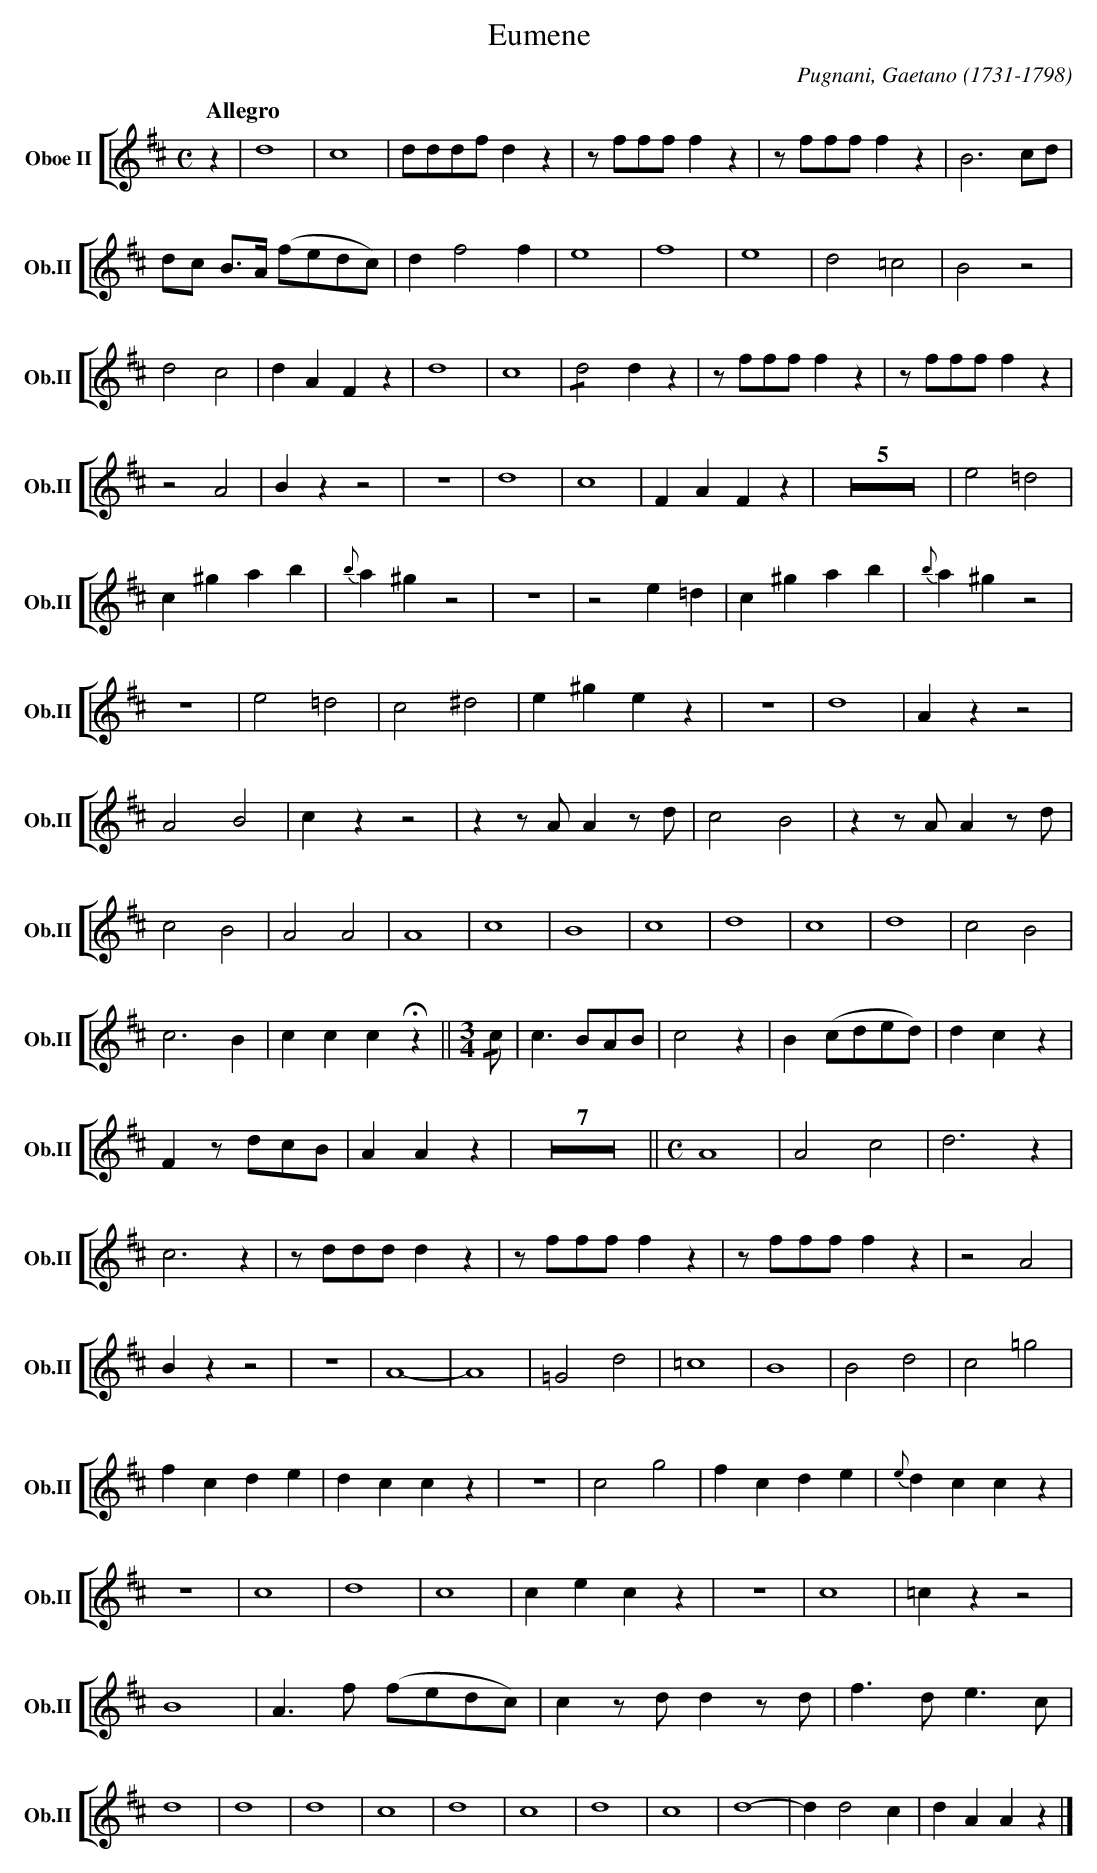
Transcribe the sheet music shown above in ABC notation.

X:1
T:Eumene
C:Pugnani, Gaetano (1731-1798)
M:C
L:1/4
K:D
V: 10 clef=treble name="Oboe II" sname="Ob.II"
%%staves [( 10 )]
[Q:"Allegro"] z |  d4 | c4 | d/d/d/f/ d z | z/f/f/f/ fz | z/f/f/f/ fz | B3 c/d/ | d/c/ B/>A/ (f/e/d/c/) | \
d f2 f | e4 | f4 | e4 | d2 =c2 | B2 z2 |d2c2 | dAFz | d4 | c4 | !/!d2 dz | z/f/f/f/ f z |z/f/f/f/ f z | \
z2A2 | Bzz2 | z4 | d4 | c4 | FAFz | Z5|e2=d2 | c ^gab |{b}a ^g z2 | z4 | z2e =d | c ^g a b | {b}a ^g z2 | z4 | e2 =d2 | \
c2 ^d2 | e ^g ez | z4 | d4 | Azz2 |A2B2 |czz2 | zz/A/Az/d/ | c2B2 | zz/A/Az/d/ | c2B2 | A2A2 |A4 | c4 | B4 | c4 | d4 | c4 | \
d4 | c2 B2 | c3 B | ccc!fermata!z || \
[M:3/4]!/!c/ | c3/2 B/A/B/ | c2z |B (c/d/e/d/) |  dcz | Fz/d/c/B/ | AAz | Z7 || \
[M:C]A4 | A2c2 | d3 z | c3z |  z/d/d/d/ dz |z/ f/f/f/ fz | z/ f/f/f/ fz |z2A2 | Bzz2 | z4 | A4- | \
A4 | =G2 d2 |=c4 | B4 | B2 d2 | c2 =g2 | fcde | dccz | z4 | c2g2 | fcde | {e}dccz | z4 | c4 | d4 | c4 | cecz | z4 | c4 |\
=czz2 | B4 | A3/2 f/ (f/e/d/c/) | c z/d/ d z/d/ |f3/2d/ e3/2c/ | d4 | d4 | d4 | c4 | d4 | c4 | d4 | c4 | d4- | d d2 c | dAAz |]
